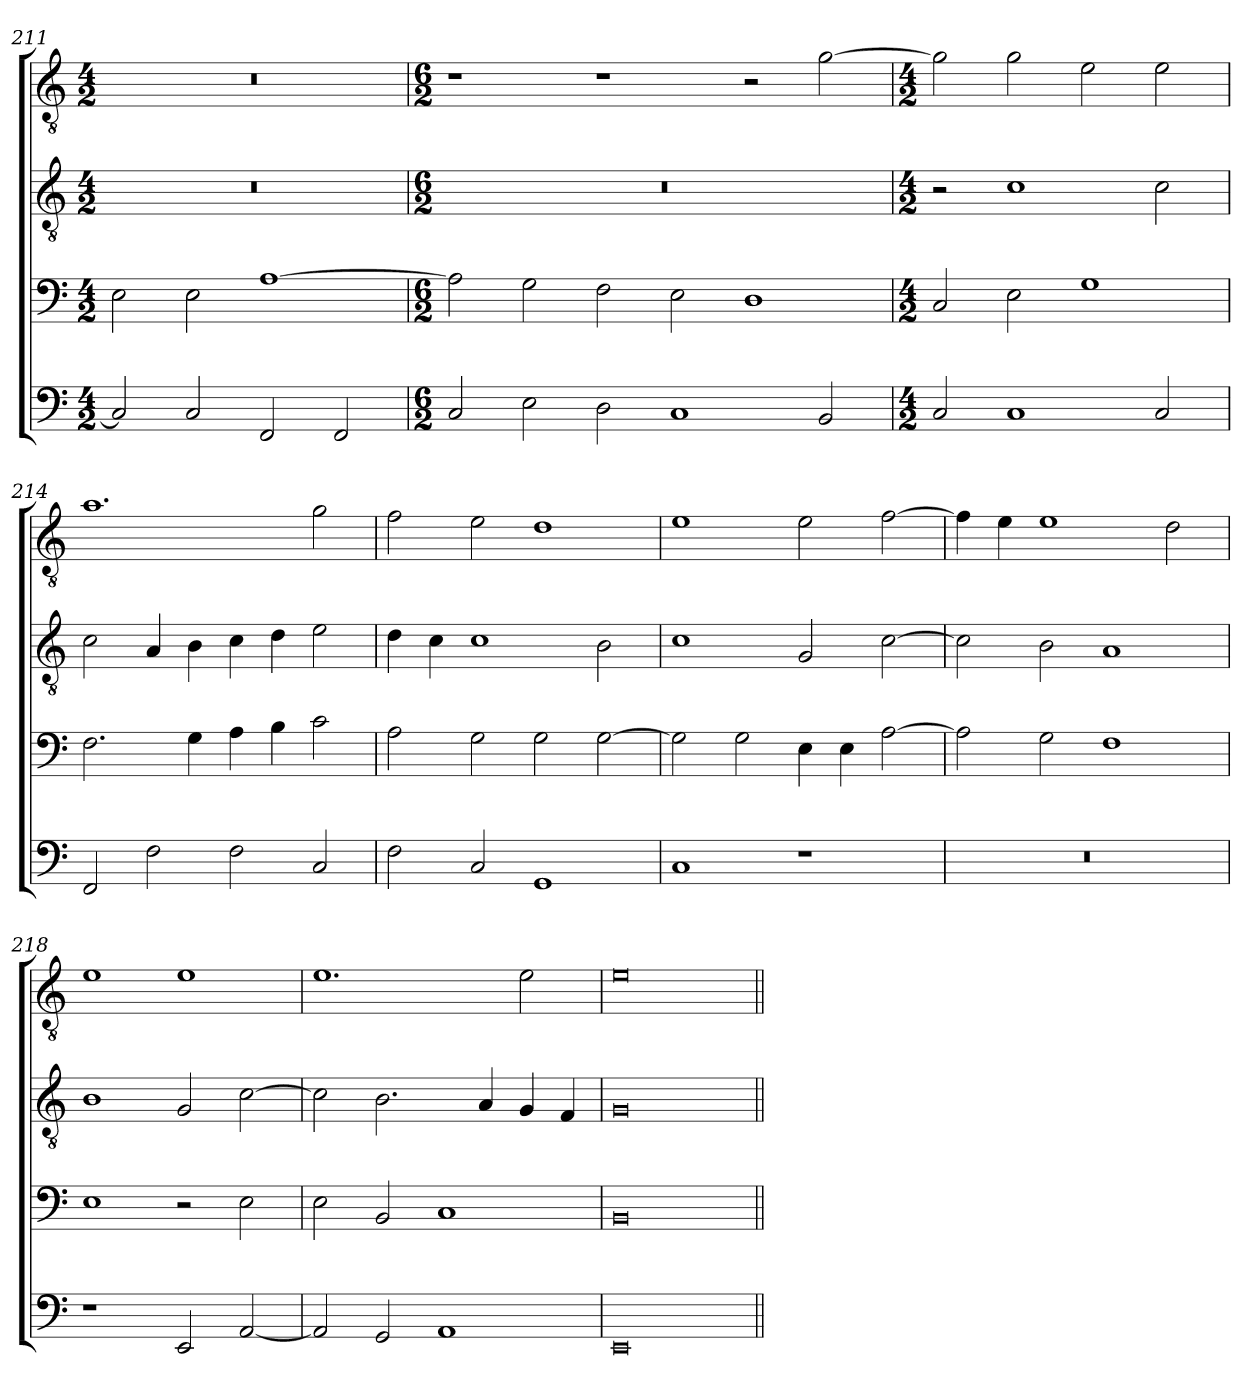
**kern	**kern	**kern	**kern
*part4	*part3	*part2	*part1
*staff4	*staff3	*staff2	*staff1
*clefF4	*clefF4	*clefGv2	*clefGv2
*k[]	*k[]	*k[]	*k[]
*C:	*C:	*C:	*C:
*M4/2	*M4/2	*M4/2	*M4/2
=211	=211	=211	=211
2C/]	2E\	0r	0r
2C/	2E\	.	.
2FF/	[>1A	.	.
2FF/	.	.	.
=212	=212	=212	=212
*M6/2	*M6/2	*M6/2	*M6/2
2C/	2A\]	0.r	1r
2E\	2G\	.	.
2D\	2F\	.	1r
1C	2E\	.	.
.	1D	.	2r
2BB/	.	.	[>2g\
=213	=213	=213	=213
*M4/2	*M4/2	*M4/2	*M4/2
2C/	2C/	2r	2g\]
1C	2E\	1c	2g\
.	1G	.	2e\
2C/	.	2c\	2e\
!!LO:PB:g=z
=214	=214	=214	=214
2FF/	2.F\	2c\	1.a
2F\	.	4A/	.
.	4G\	4B\	.
2F\	4A\	4c\	.
.	4B\	4d\	.
2C/	2c\	2e\	2g\
=215	=215	=215	=215
2F\	2A\	4d\	2f\
.	.	4c\	.
2C/	2G\	1c	2e\
1GG	2G\	.	1d
.	[>2G\	2B\	.
=216	=216	=216	=216
1C	2G\]	1c	1e
.	2G\	.	.
1r	4E\	2G/	2e\
.	4E\	.	.
.	[>2A\	[>2c\	[>2f\
=217	=217	=217	=217
0r	2A\]	2c\]	4f\]
.	.	.	4e\
.	2G\	2B\	1e
.	1F	1A	.
.	.	.	2d\
=218	=218	=218	=218
1r	1E	1B	1e
2EE/	2r	2G/	1e
[<2AA/	2E\	[>2c\	.
=219	=219	=219	=219
2AA/]	2E\	2c\]	1.e
2GG/	2BB/	2.B\	.
1AA	1C	.	.
.	.	4A/	.
.	.	4G/	2e\
.	.	4F/	.
!!LO:PB:g=z
=220	=220	=220	=220
0EE	0BB	0G	0e
=||	=||	=||	=||
*-	*-	*-	*-
